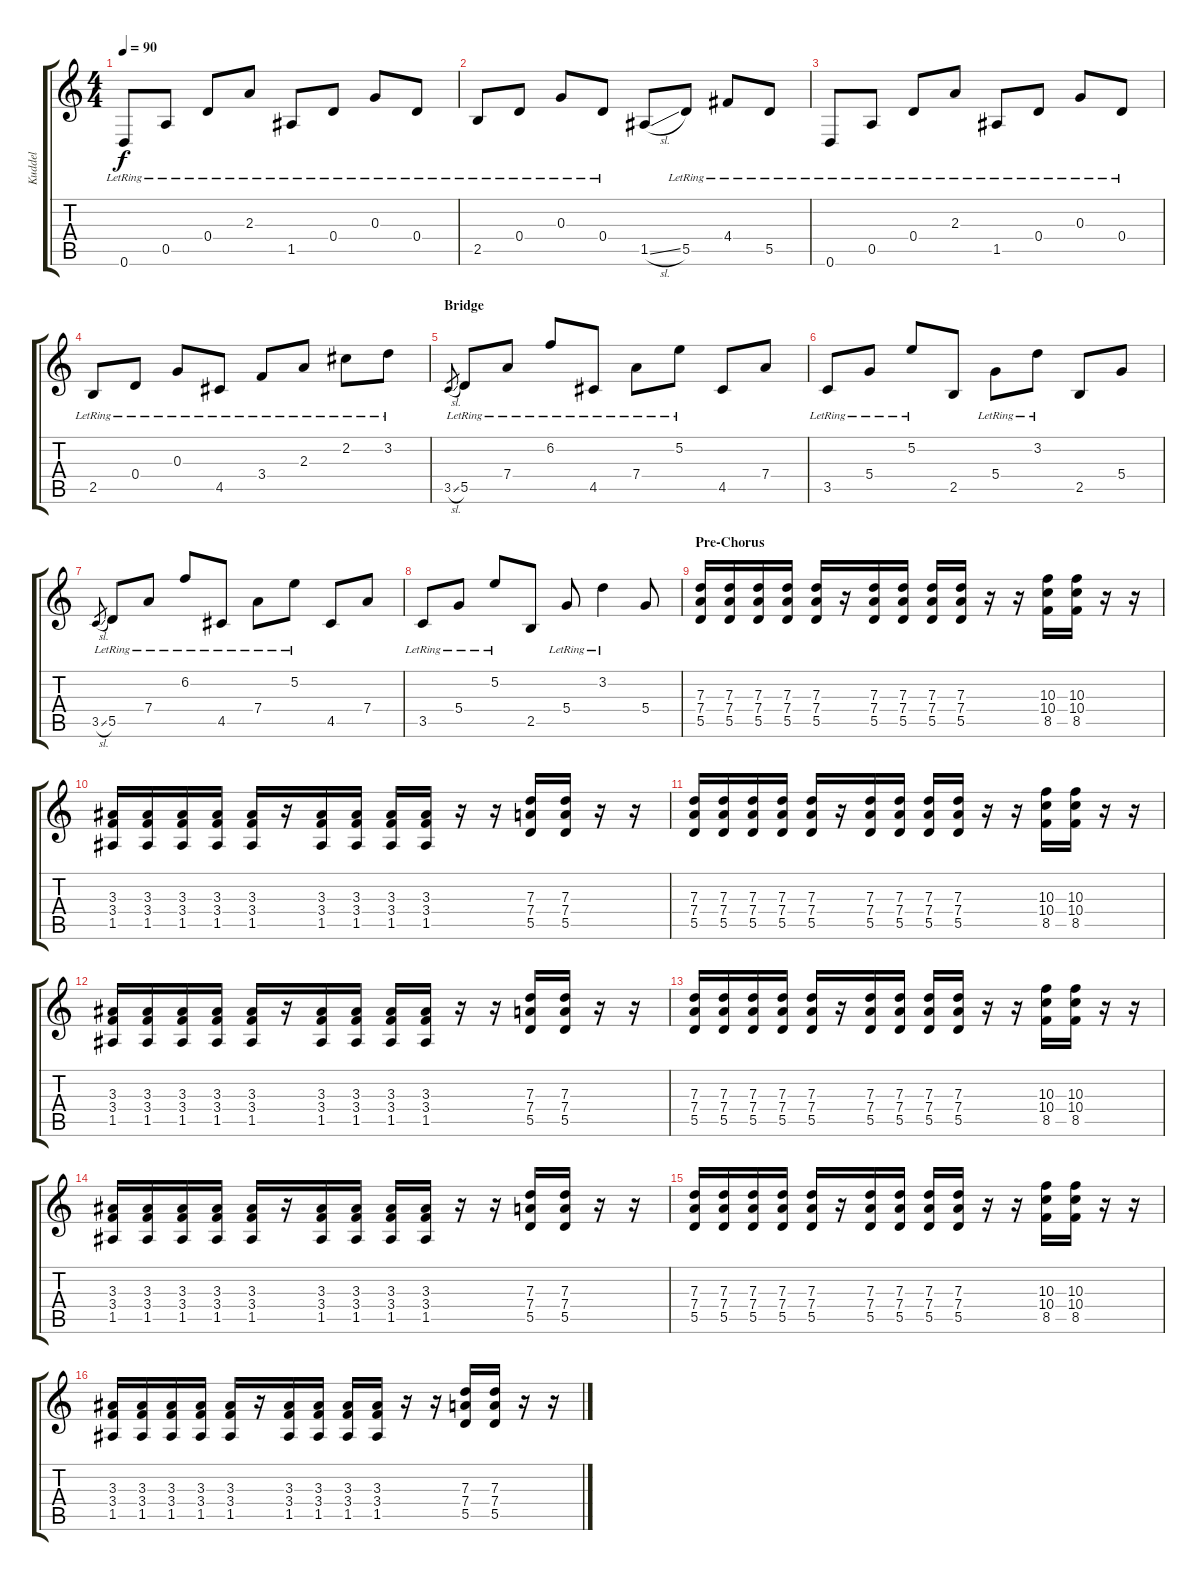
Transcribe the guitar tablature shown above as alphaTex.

\track ("Kuddel" "Kuddel") {instrument acousticguitarsteel}
\staff {score tabs}
\tuning (E4 B3 G3 D3 A2 D2) {hide}
\ts (4 4)
\tempo 90
\clef g2
\ks c
0.6{lr}.8{dy f} 0.5{lr}.8 0.4{lr}.8 2.3{lr}.8 1.5{lr}.8 0.4{lr}.8 0.3{lr}.8 0.4{lr}.8 |
2.5{lr}.8 0.4{lr}.8 0.3{lr}.8 0.4{lr}.8 1.5{sl}.8 5.5{lr}.8 4.4{lr}.8 5.5{lr}.8 |
0.6{lr}.8 0.5{lr}.8 0.4{lr}.8 2.3{lr}.8 1.5{lr}.8 0.4{lr}.8 0.3{lr}.8 0.4{lr}.8 |
2.5{lr}.8 0.4{lr}.8 0.3{lr}.8 4.5{lr}.8 3.4{lr}.8 2.3{lr}.8 2.2{lr}.8 3.2{lr}.8 |
\section ("" "Bridge")
3.5{sl}.8{gr} 5.5{lr}.8 7.4{lr}.8 6.2{lr}.8 4.5{lr}.8 7.4{lr}.8 5.2{lr}.8 4.5.8 7.4.8 |
3.5{lr}.8 5.4{lr}.8 5.2{lr}.8 2.5.8 5.4{lr}.8 3.2{lr}.8 2.5.8 5.4.8 |
3.5{sl}.8{gr} 5.5{lr}.8 7.4{lr}.8 6.2{lr}.8 4.5{lr}.8 7.4{lr}.8 5.2{lr}.8 4.5.8 7.4.8 |
3.5{lr}.8 5.4{lr}.8 5.2{lr}.8 2.5.8 5.4{lr}.8 3.2{lr}.4 5.4.8 |
\section ("" "Pre-Chorus")
(7.3 7.4 5.5).16{instrument distortionguitar} (7.3 7.4 5.5).16 (7.3 7.4 5.5).16 (7.3 7.4 5.5).16 (7.3 7.4 5.5).16 r.16 (7.3 7.4 5.5).16 (7.3 7.4 5.5).16 (7.3 7.4 5.5).16 (7.3 7.4 5.5).16 r.16 r.16 (10.3 10.4 8.5).16 (10.3 10.4 8.5).16 r.16 r.16 |
(3.3 3.4 1.5).16 (3.3 3.4 1.5).16 (3.3 3.4 1.5).16 (3.3 3.4 1.5).16 (3.3 3.4 1.5).16 r.16 (3.3 3.4 1.5).16 (3.3 3.4 1.5).16 (3.3 3.4 1.5).16 (3.3 3.4 1.5).16 r.16 r.16 (7.3 7.4 5.5).16 (7.3 7.4 5.5).16 r.16 r.16 |
(7.3 7.4 5.5).16 (7.3 7.4 5.5).16 (7.3 7.4 5.5).16 (7.3 7.4 5.5).16 (7.3 7.4 5.5).16 r.16 (7.3 7.4 5.5).16 (7.3 7.4 5.5).16 (7.3 7.4 5.5).16 (7.3 7.4 5.5).16 r.16 r.16 (10.3 10.4 8.5).16 (10.3 10.4 8.5).16 r.16 r.16 |
(3.3 3.4 1.5).16 (3.3 3.4 1.5).16 (3.3 3.4 1.5).16 (3.3 3.4 1.5).16 (3.3 3.4 1.5).16 r.16 (3.3 3.4 1.5).16 (3.3 3.4 1.5).16 (3.3 3.4 1.5).16 (3.3 3.4 1.5).16 r.16 r.16 (7.3 7.4 5.5).16 (7.3 7.4 5.5).16 r.16 r.16 |
(7.3 7.4 5.5).16 (7.3 7.4 5.5).16 (7.3 7.4 5.5).16 (7.3 7.4 5.5).16 (7.3 7.4 5.5).16 r.16 (7.3 7.4 5.5).16 (7.3 7.4 5.5).16 (7.3 7.4 5.5).16 (7.3 7.4 5.5).16 r.16 r.16 (10.3 10.4 8.5).16 (10.3 10.4 8.5).16 r.16 r.16 |
(3.3 3.4 1.5).16 (3.3 3.4 1.5).16 (3.3 3.4 1.5).16 (3.3 3.4 1.5).16 (3.3 3.4 1.5).16 r.16 (3.3 3.4 1.5).16 (3.3 3.4 1.5).16 (3.3 3.4 1.5).16 (3.3 3.4 1.5).16 r.16 r.16 (7.3 7.4 5.5).16 (7.3 7.4 5.5).16 r.16 r.16 |
(7.3 7.4 5.5).16 (7.3 7.4 5.5).16 (7.3 7.4 5.5).16 (7.3 7.4 5.5).16 (7.3 7.4 5.5).16 r.16 (7.3 7.4 5.5).16 (7.3 7.4 5.5).16 (7.3 7.4 5.5).16 (7.3 7.4 5.5).16 r.16 r.16 (10.3 10.4 8.5).16 (10.3 10.4 8.5).16 r.16 r.16 |
(3.3 3.4 1.5).16 (3.3 3.4 1.5).16 (3.3 3.4 1.5).16 (3.3 3.4 1.5).16 (3.3 3.4 1.5).16 r.16 (3.3 3.4 1.5).16 (3.3 3.4 1.5).16 (3.3 3.4 1.5).16 (3.3 3.4 1.5).16 r.16 r.16 (7.3 7.4 5.5).16 (7.3 7.4 5.5).16 r.16 r.16
